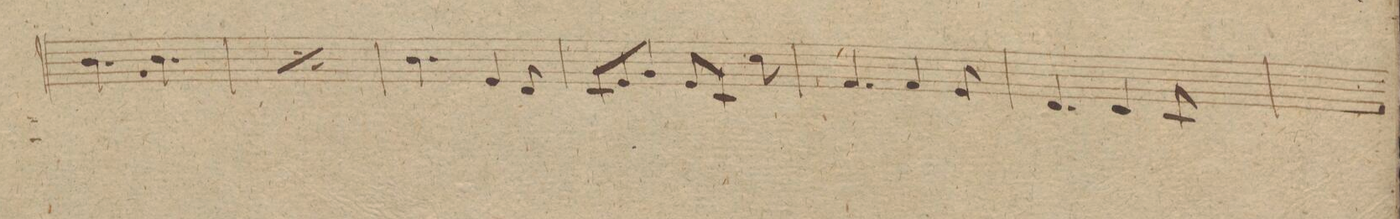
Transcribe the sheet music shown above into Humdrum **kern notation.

**kern	**dynam
*I"Alto Viola	*
*clefC3	*
*k[]	*
*M6/8	*
4.c\	.
4.c\	.
=69	=69
*rep	*
4.c\	.
4.c\	.
*Xrep	*
=70	=70
4.c\	.
4F/	.
8E/	.
=71	=71
8D/L	.
8F/	.
8A/J	.
8F/L	.
8D/J	.
8d\	.
=72	=72
4.G/	.
4G/	.
8F/	.
=73	=73
4.E/	.
4E/	.
8D/	.
=74	=74
*-	*-
